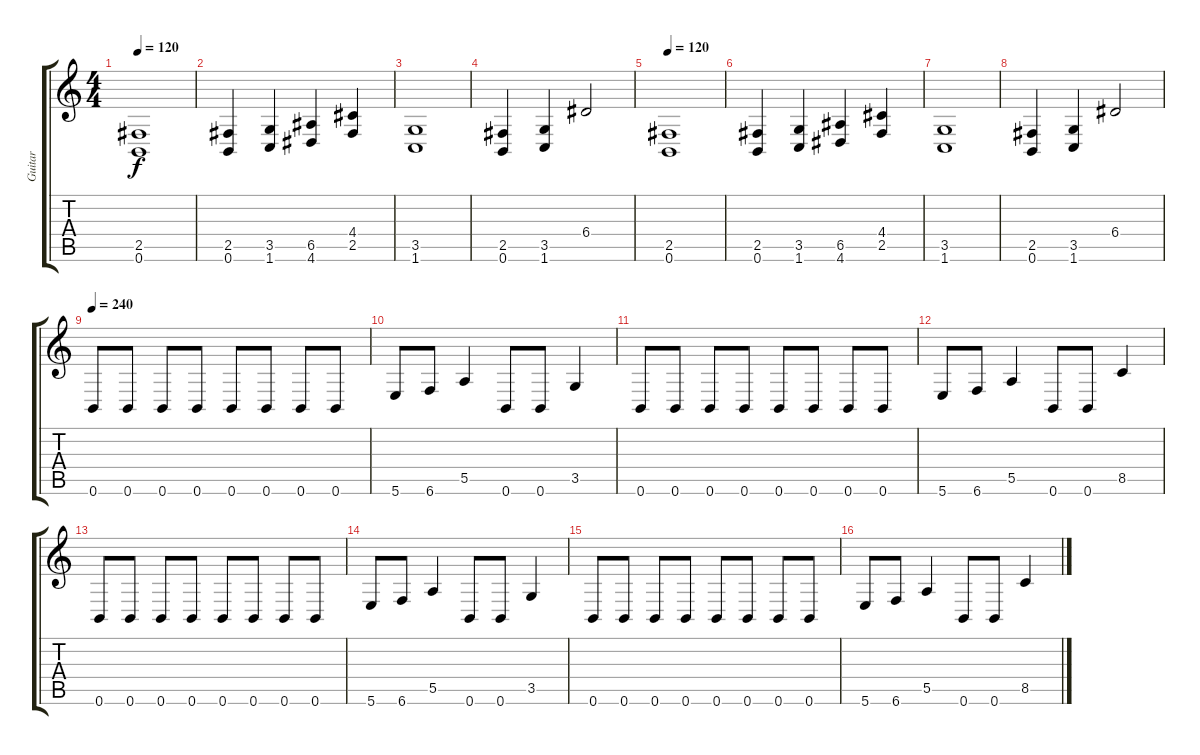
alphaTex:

\track ("Guitar" "Guitar") {instrument overdrivenguitar}
\staff {score tabs}
\tuning (B3 Gb3 D3 A2 E2 B1) {hide}
\ts (4 4)
\tempo 120
\clef g2
\ks c
(2.5 0.6).1{dy f} |
(2.5 0.6).4 (3.5 1.6).4 (6.5 4.6).4 (4.4 2.5).4 |
(3.5 1.6).1 |
(2.5 0.6).4 (3.5 1.6).4 6.4.2 |
\tempo 120
(2.5 0.6).1 |
(2.5 0.6).4 (3.5 1.6).4 (6.5 4.6).4 (4.4 2.5).4 |
(3.5 1.6).1 |
(2.5 0.6).4 (3.5 1.6).4 6.4.2 |
\tempo 240
0.6.8 0.6.8 0.6.8 0.6.8 0.6.8 0.6.8 0.6.8 0.6.8 |
5.6.8 6.6.8 5.5.4 0.6.8 0.6.8 3.5.4 |
0.6.8 0.6.8 0.6.8 0.6.8 0.6.8 0.6.8 0.6.8 0.6.8 |
5.6.8 6.6.8 5.5.4 0.6.8 0.6.8 8.5.4 |
0.6.8 0.6.8 0.6.8 0.6.8 0.6.8 0.6.8 0.6.8 0.6.8 |
5.6.8 6.6.8 5.5.4 0.6.8 0.6.8 3.5.4 |
0.6.8 0.6.8 0.6.8 0.6.8 0.6.8 0.6.8 0.6.8 0.6.8 |
5.6.8 6.6.8 5.5.4 0.6.8 0.6.8 8.5.4
